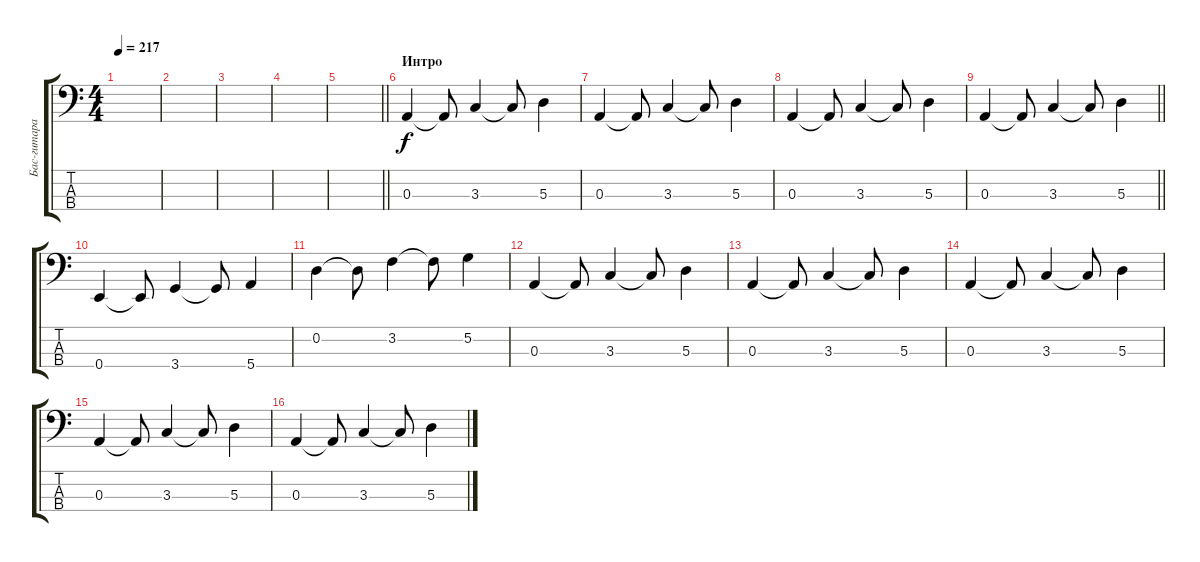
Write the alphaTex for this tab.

\track ("Бас-гитара" "Бас-гитара") {instrument electricbassfinger}
\staff {score tabs}
\tuning (G2 D2 A1 E1) {hide}
\ts (4 4)
\tempo 217
\clef f4
\ks c
|
|
|
|
\barLineRight lightlight
|
\section ("" "Интро")
0.3.4 0.3{t}.8 3.3.4 3.3{t}.8 5.3.4 |
0.3.4 0.3{t}.8 3.3.4 3.3{t}.8 5.3.4 |
0.3.4 0.3{t}.8 3.3.4 3.3{t}.8 5.3.4 |
\barLineRight lightlight
0.3.4 0.3{t}.8 3.3.4 3.3{t}.8 5.3.4 |
0.4.4 0.4{t}.8 3.4.4 3.4{t}.8 5.4.4 |
0.2.4 0.2{t}.8 3.2.4 3.2{t}.8 5.2.4 |
0.3.4 0.3{t}.8 3.3.4 3.3{t}.8 5.3.4 |
0.3.4 0.3{t}.8 3.3.4 3.3{t}.8 5.3.4 |
0.3.4 0.3{t}.8 3.3.4 3.3{t}.8 5.3.4 |
0.3.4 0.3{t}.8 3.3.4 3.3{t}.8 5.3.4 |
0.3.4 0.3{t}.8 3.3.4 3.3{t}.8 5.3.4
